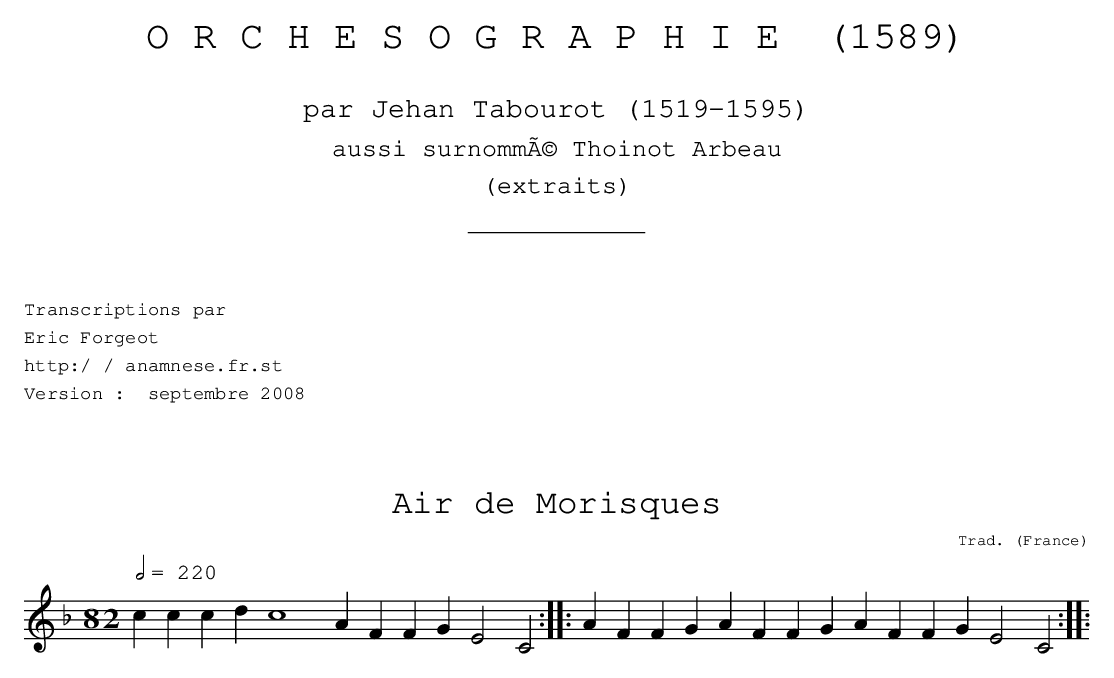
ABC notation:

X:1
T:Air de Morisques
C:Trad.
O:France
M:8/ 2
L:1/ 4
Q:1/ 2=220
K:F
cccd c4 AFFG E2C2 :: AFFG AFFG AFFG E2C2 ::
